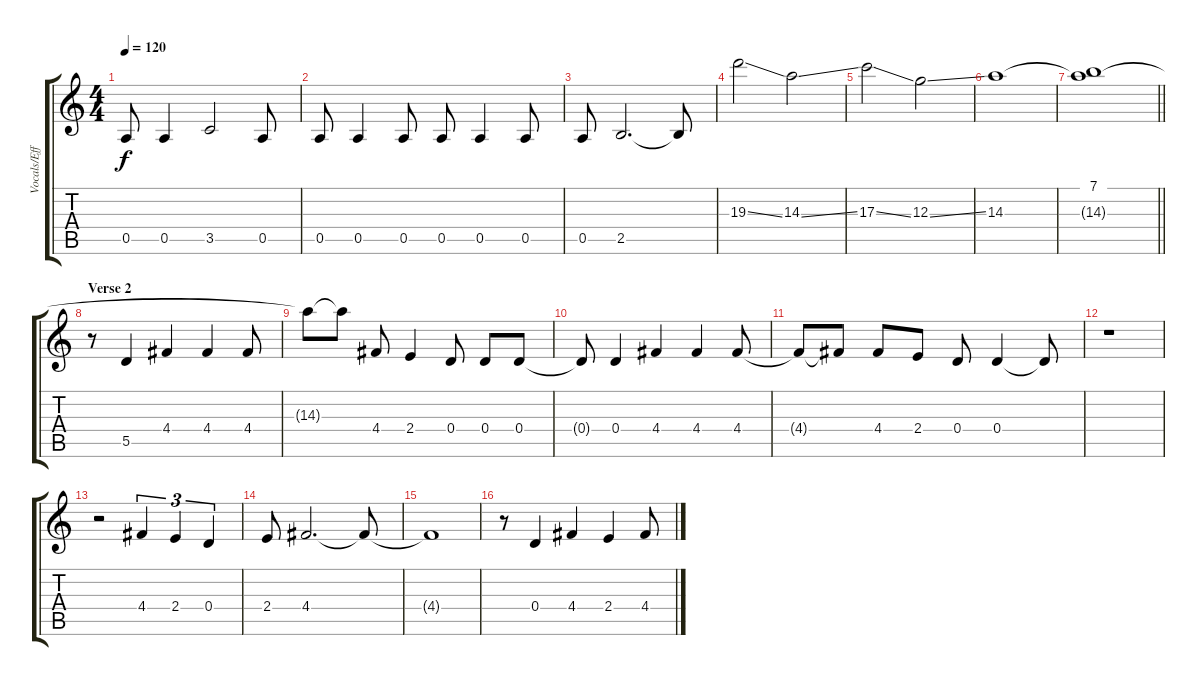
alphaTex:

\track ("Vocals/Effects" "Vocals/Eff") {instrument distortionguitar}
\staff {score tabs}
\tuning (E4 B3 G3 D3 A2 E2) {hide}
\ts (4 4)
\tempo 120
\clef g2
\ks c
0.5.8{dy f} 0.5.4 3.5.2 0.5.8 |
0.5.8 0.5.4 0.5.8 0.5.8 0.5.4 0.5.8 |
0.5.8 2.5.2{d} 2.5{t}.8 |
19.3{ss}.2{volume 16 instrument recorder} 14.3{ss}.2 |
17.3{ss}.2 12.3{ss}.2 |
14.3.1 |
\barLineRight lightlight
(7.1 14.3{t}).1 |
\section ("" "Verse 2")
r.8{volume 13 instrument lead2sawtooth} 5.5.4 4.4.4 4.4.4 4.4.8 |
14.3{t}.8 14.3{t}.8 4.4.8 2.4.4 0.4.8 0.4.8 0.4.8 |
0.4{t}.8 0.4.4 4.4.4 4.4.4 4.4.8 |
4.4{t}.8 4.4{t}.8 4.4.8 2.4.8 0.4.8 0.4.4 0.4{t}.8 |
r.1 |
r.2 4.4.4{tu (3 2)} 2.4.4{tu (3 2)} 0.4.4{tu (3 2)} |
2.4.8 4.4.2{d} 4.4{t}.8 |
4.4{t}.1 |
r.8 0.4.4 4.4.4 2.4.4 4.4.8
